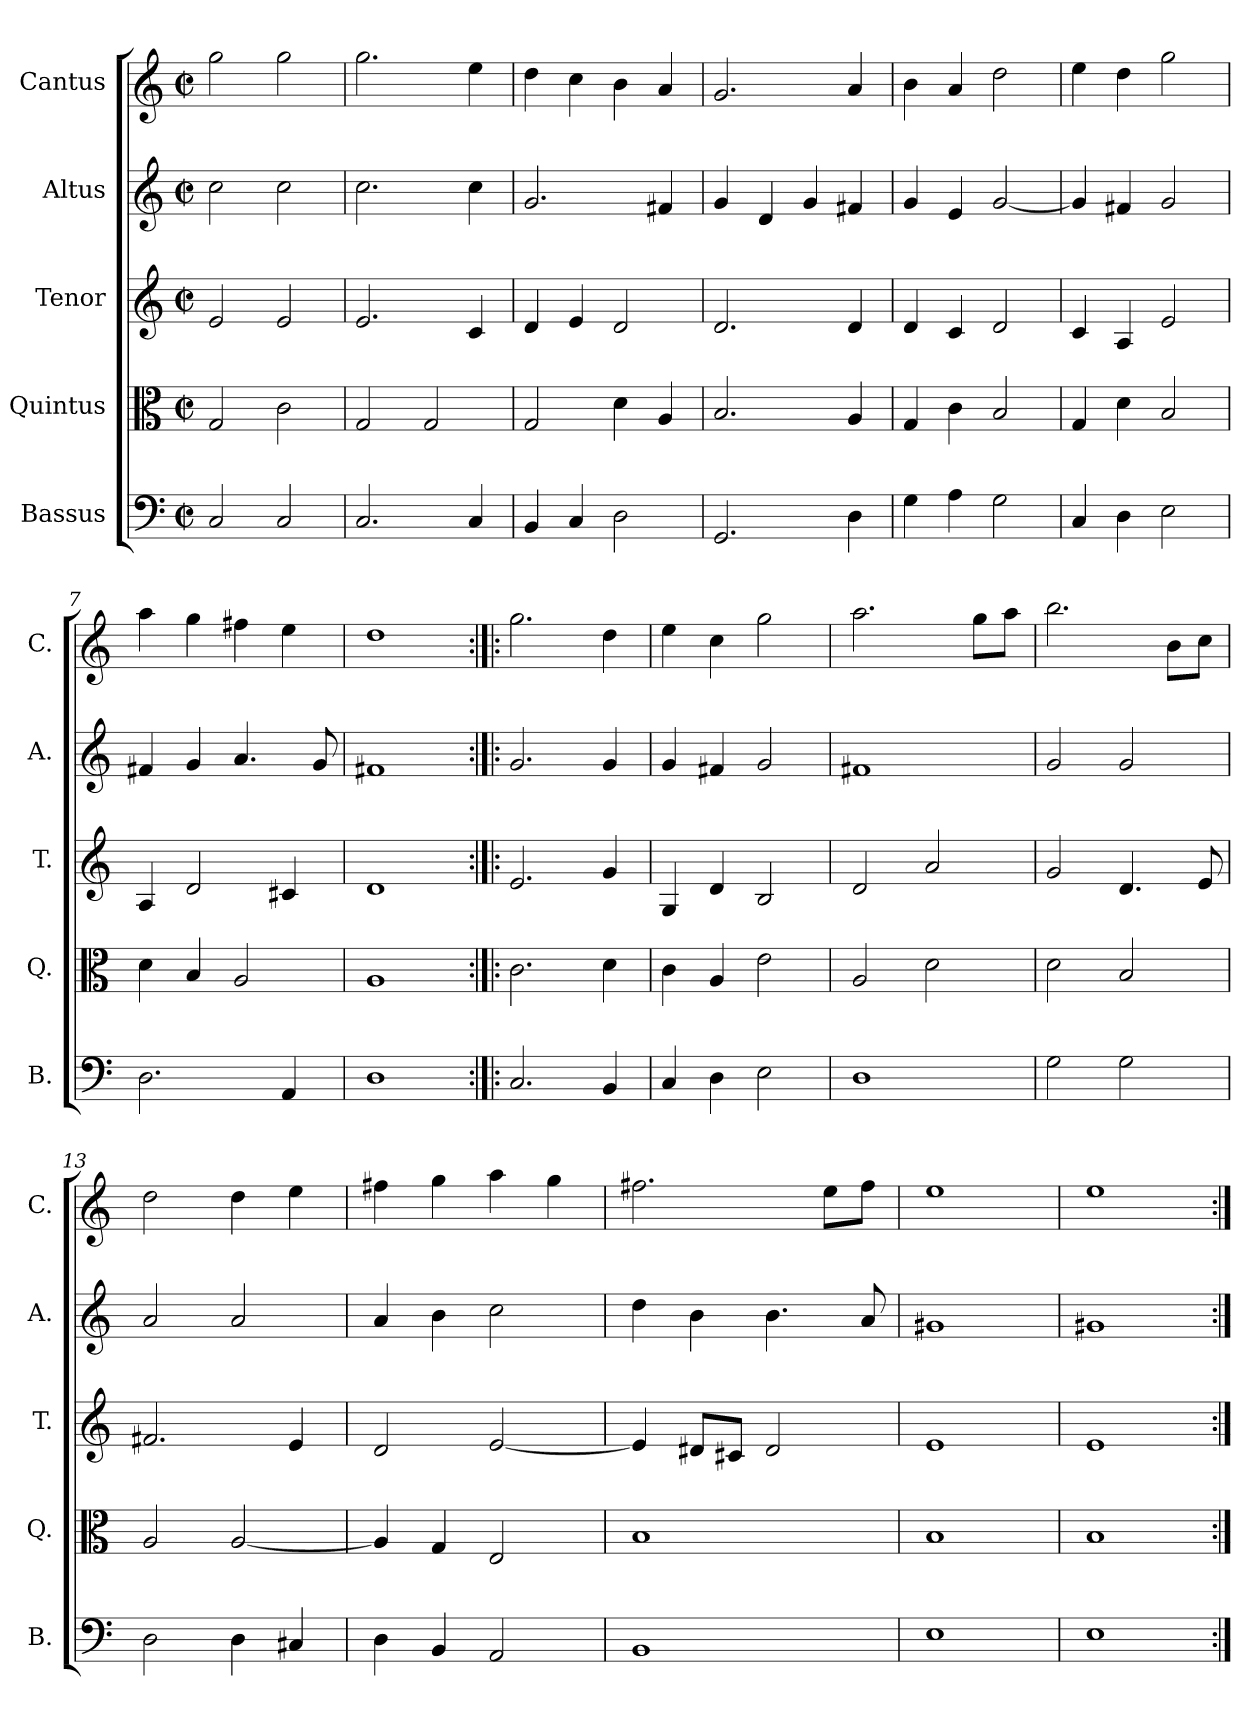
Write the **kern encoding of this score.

**kern	**kern	**kern	**kern	**kern
*part5	*part4	*part3	*part2	*part1
*staff5	*staff4	*staff3	*staff2	*staff1
*I"Bassus	*I"Quintus	*I"Tenor	*I"Altus	*I"Cantus
*I'B.	*I'Q.	*I'T.	*I'A.	*I'C.
*clefF4	*clefC3	*clefG2	*clefG2	*clefG2
*k[]	*k[]	*k[]	*k[]	*k[]
*C:	*C:	*C:	*C:	*C:
*M2/2	*M2/2	*M2/2	*M2/2	*M2/2
*met(c|)	*met(c|)	*met(c|)	*met(c|)	*met(c|)
=1	=1	=1	=1	=1
2C/	2G/	2e/	2cc\	2gg\
2C/	2c\	2e/	2cc\	2gg\
=2	=2	=2	=2	=2
2.C/	2G/	2.e/	2.cc\	2.gg\
.	2G/	.	.	.
4C/	.	4c/	4cc\	4ee\
=3	=3	=3	=3	=3
4BB/	2G/	4d/	2.g/	4dd\
4C/	.	4e/	.	4cc\
2D\	4d\	2d/	.	4b\
.	4A/	.	4f#X/	4a/
=4	=4	=4	=4	=4
2.GG/	2.B/	2.d/	4g/	2.g/
.	.	.	4d/	.
.	.	.	4g/	.
4D\	4A/	4d/	4f#X/	4a/
=5	=5	=5	=5	=5
4G\	4G/	4d/	4g/	4b\
4A\	4c\	4c/	4e/	4a/
2G\	2B/	2d/	[2g/	2dd\
=6	=6	=6	=6	=6
4C/	4G/	4c/	4g/]	4ee\
4D\	4d\	4A/	4f#X/	4dd\
2E\	2B/	2e/	2g/	2gg\
=7	=7	=7	=7	=7
2.D\	4d\	4A/	4f#X/	4aa\
.	4B/	2d/	4g/	4gg\
.	2A/	.	4.a/	4ff#X\
4AA/	.	4c#X/	.	4ee\
.	.	.	8g/	.
=8	=8	=8	=8	=8
1D\	1A/	1d/	1f#X/	1dd\
!!LO:LB:g=z
=9:|!|:	=9:|!|:	=9:|!|:	=9:|!|:	=9:|!|:
2.C/	2.c\	2.e/	2.g/	2.gg\
4BB/	4d\	4g/	4g/	4dd\
=10	=10	=10	=10	=10
4C/	4c\	4G/	4g/	4ee\
4D\	4A/	4d/	4f#X/	4cc\
2E\	2e\	2B/	2g/	2gg\
=11	=11	=11	=11	=11
1D\	2A/	2d/	1f#X/	2.aa\
.	2d\	2a/	.	.
.	.	.	.	8gg\L
.	.	.	.	8aa\J
=12	=12	=12	=12	=12
2G\	2d\	2g/	2g/	2.bb\
2G\	2B/	4.d/	2g/	.
.	.	.	.	8b\L
.	.	8e/	.	8cc\J
=13	=13	=13	=13	=13
2D\	2A/	2.f#X/	2a/	2dd\
4D\	[2A/	.	2a/	4dd\
4C#X/	.	4e/	.	4ee\
=14	=14	=14	=14	=14
4D\	4A/]	2d/	4a/	4ff#X\
4BB/	4G/	.	4b\	4gg\
2AA/	2E/	[2e/	2cc\	4aa\
.	.	.	.	4gg\
=15	=15	=15	=15	=15
1BB/	1B/	4e/]	4dd\	2.ff#X\
.	.	8d#X/L	4b\	.
.	.	8c#X/J	.	.
.	.	2d#/	4.b\	.
.	.	.	.	8ee\L
.	.	.	8a/	8ff#\J
=16	=16	=16	=16	=16
1E\	1B/	1e/	1g#X/	1ee\
=17	=17	=17	=17	=17
1E\	1B/	1e/	1g#X/	1ee\
=:|!	=:|!	=:|!	=:|!	=:|!
*-	*-	*-	*-	*-
